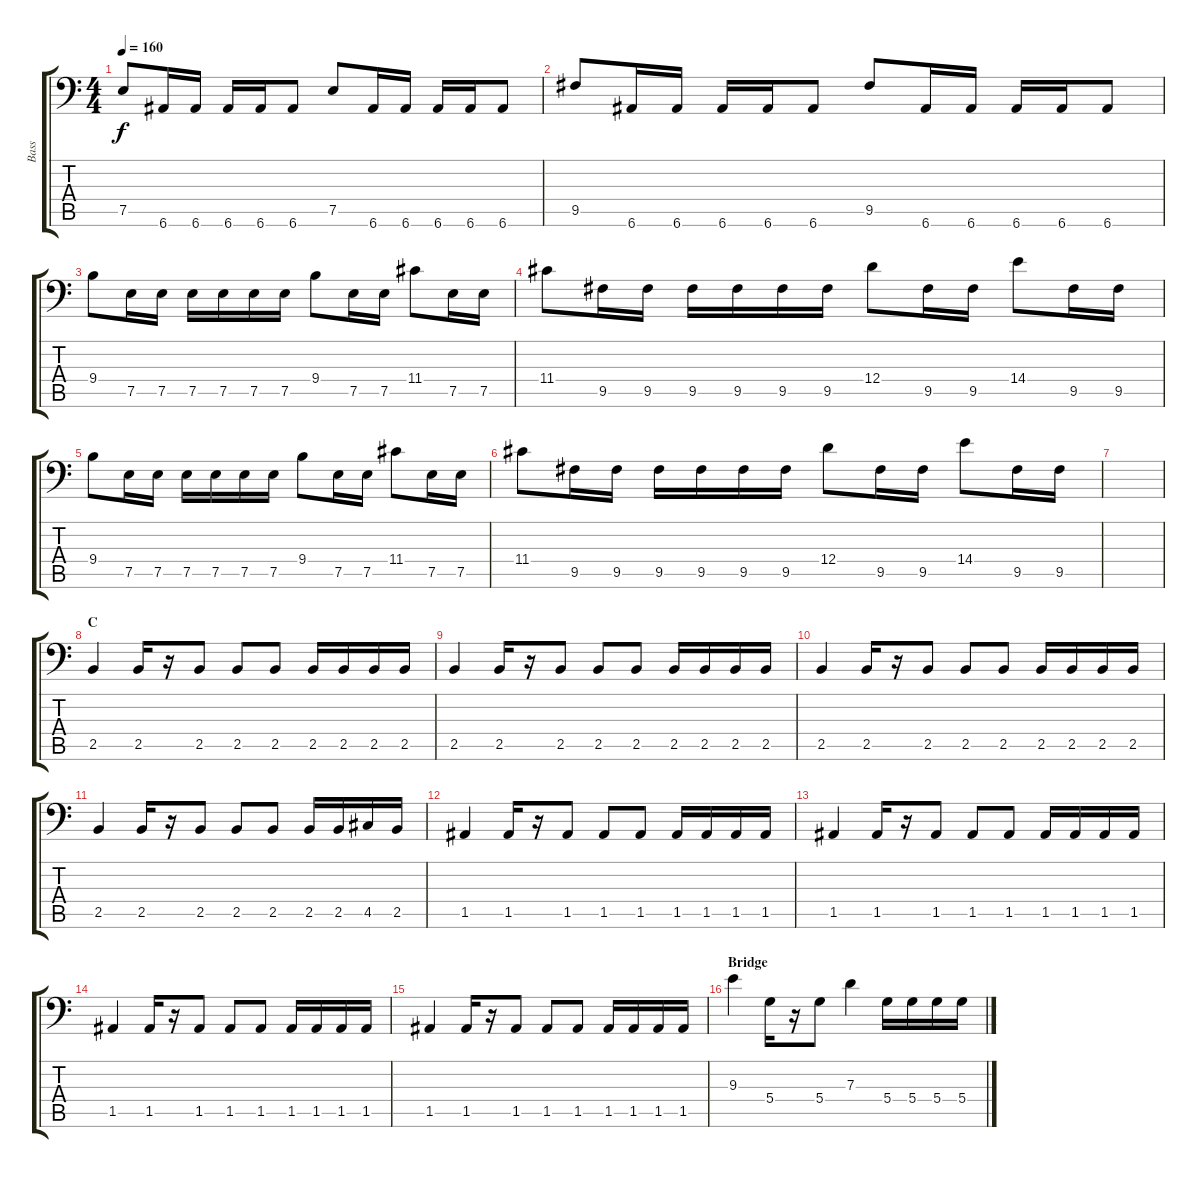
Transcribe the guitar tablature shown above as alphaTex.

\track ("Bass" "Bass") {instrument electricbasspick}
\staff {score tabs}
\tuning (E4 B3 G2 D2 A1 E1) {hide}
\ts (4 4)
\tempo 160
\clef f4
\ks c
7.5.8{dy f} 6.6.16 6.6.16 6.6.16 6.6.16 6.6.8 7.5.8 6.6.16 6.6.16 6.6.16 6.6.16 6.6.8 |
9.5.8 6.6.16 6.6.16 6.6.16 6.6.16 6.6.8 9.5.8 6.6.16 6.6.16 6.6.16 6.6.16 6.6.8 |
9.4.8 7.5.16 7.5.16 7.5.16 7.5.16 7.5.16 7.5.16 9.4.8 7.5.16 7.5.16 11.4.8 7.5.16 7.5.16 |
11.4.8 9.5.16 9.5.16 9.5.16 9.5.16 9.5.16 9.5.16 12.4.8 9.5.16 9.5.16 14.4.8 9.5.16 9.5.16 |
9.4.8 7.5.16 7.5.16 7.5.16 7.5.16 7.5.16 7.5.16 9.4.8 7.5.16 7.5.16 11.4.8 7.5.16 7.5.16 |
11.4.8 9.5.16 9.5.16 9.5.16 9.5.16 9.5.16 9.5.16 12.4.8 9.5.16 9.5.16 14.4.8 9.5.16 9.5.16 |
|
\section ("" "C")
2.5.4 2.5.16 r.16 2.5.8 2.5.8 2.5.8 2.5.16 2.5.16 2.5.16 2.5.16 |
2.5.4 2.5.16 r.16 2.5.8 2.5.8 2.5.8 2.5.16 2.5.16 2.5.16 2.5.16 |
2.5.4 2.5.16 r.16 2.5.8 2.5.8 2.5.8 2.5.16 2.5.16 2.5.16 2.5.16 |
2.5.4 2.5.16 r.16 2.5.8 2.5.8 2.5.8 2.5.16 2.5.16 4.5.16 2.5.16 |
1.5.4 1.5.16 r.16 1.5.8 1.5.8 1.5.8 1.5.16 1.5.16 1.5.16 1.5.16 |
1.5.4 1.5.16 r.16 1.5.8 1.5.8 1.5.8 1.5.16 1.5.16 1.5.16 1.5.16 |
1.5.4 1.5.16 r.16 1.5.8 1.5.8 1.5.8 1.5.16 1.5.16 1.5.16 1.5.16 |
1.5.4 1.5.16 r.16 1.5.8 1.5.8 1.5.8 1.5.16 1.5.16 1.5.16 1.5.16 |
\section ("" "Bridge")
9.3.4 5.4.16 r.16 5.4.8 7.3.4 5.4.16 5.4.16 5.4.16 5.4.16
